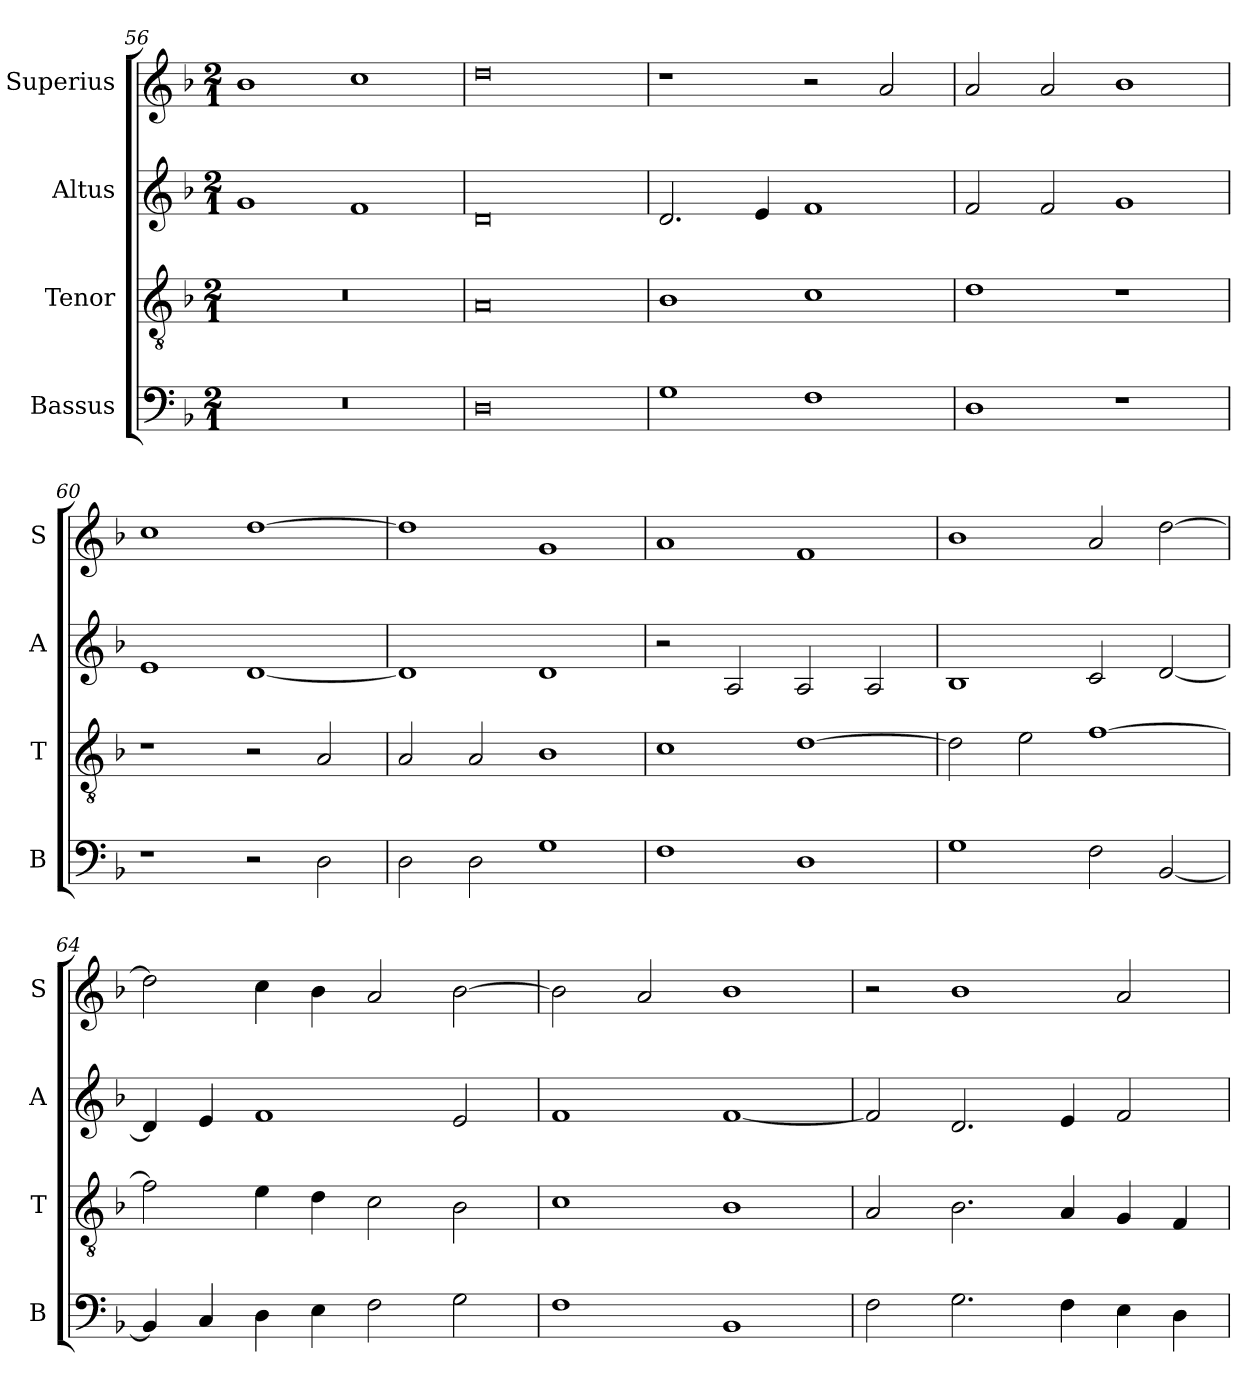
**kern	**kern	**kern	**kern
*part4	*part3	*part2	*part1
*staff4	*staff3	*staff2	*staff1
*I"Bassus	*I"Tenor	*I"Altus	*I"Superius
*I'B	*I'T	*I'A	*I'S
*clefF4	*clefGv2	*clefG2	*clefG2
*k[b-]	*k[b-]	*k[b-]	*k[b-]
*F:	*F:	*F:	*F:
*M2/1	*M2/1	*M2/1	*M2/1
=56	=56	=56	=56
0r	0r	1g	1b-
.	.	1f	1cc
=57	=57	=57	=57
0D	0A	0d	0dd
=58	=58	=58	=58
1G	1B-	2.d	1r
.	.	4e	.
1F	1c	1f	2r
.	.	.	2a
=59	=59	=59	=59
1D	1d	2f	2a
.	.	2f	2a
1r	1r	1g	1b-
=60	=60	=60	=60
1r	1r	1e	1cc
2r	2r	[1d	[1dd
2D	2A	.	.
=61	=61	=61	=61
2D	2A	1d]	1dd]
2D	2A	.	.
1G	1B-	1d	1g
=62	=62	=62	=62
1F	1c	2r	1a
.	.	2A	.
1D	[1d	2A	1f
.	.	2A	.
=63	=63	=63	=63
1G	2d]	1B-	1b-
.	2e	.	.
2F	[1f	2c	2a
[2BB-	.	[2d	[2dd
=64	=64	=64	=64
4BB-]	2f]	4d]	2dd]
4C	.	4e	.
4D	4e	1f	4cc
4E	4d	.	4b-
2F	2c	.	2a
2G	2B-	2e	[2b-
=65	=65	=65	=65
1F	1c	1f	2b-]
.	.	.	2a
1BB-	1B-	[1f	1b-
=66	=66	=66	=66
2F	2A	2f]	2r
2.G	2.B-	2.d	1b-
4F	4A	4e	.
4E	4G	2f	2a
4D	4F	.	.
=	=	=	=
*-	*-	*-	*-
